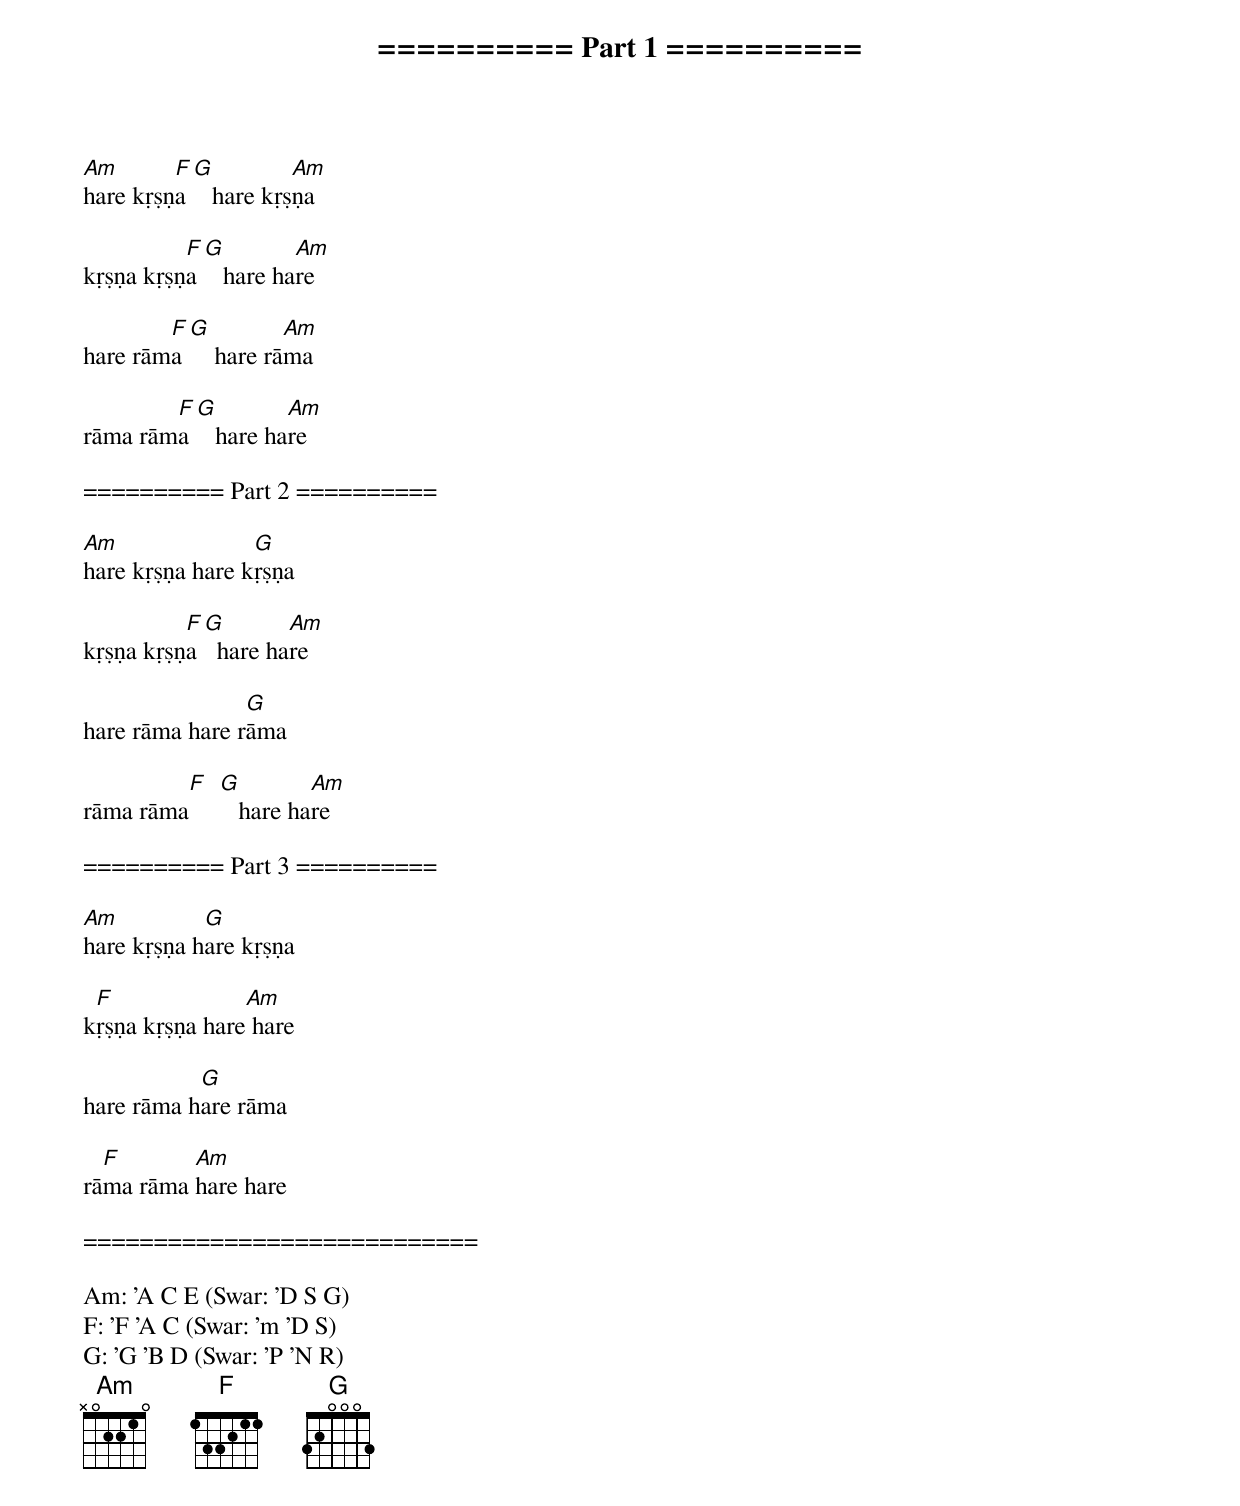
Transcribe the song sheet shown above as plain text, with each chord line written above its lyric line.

========== Part 1 ==========

Am       F G          Am
hare kṛṣṇa    hare kṛṣṇa

          F G         Am
kṛṣṇa kṛṣṇa    hare hare

        F G          Am
hare rāma     hare rāma

        F G         Am
rāma rāma    hare hare

========== Part 2 ==========

Am               G
hare kṛṣṇa hare kṛṣṇa

          F G        Am
kṛṣṇa kṛṣṇa   hare hare

                G
hare rāma hare rāma

         F G         Am
rāma rāma     hare hare

========== Part 3 ==========

Am          G
hare kṛṣṇa hare kṛṣṇa

 F	        Am
kṛṣṇa kṛṣṇa hare hare

           G
hare rāma hare rāma

  F       Am
rāma rāma hare hare

============================

Am: 'A C E (Swar: 'D S G)
F: 'F 'A C (Swar: 'm 'D S)
G: 'G 'B D (Swar: 'P 'N R)
